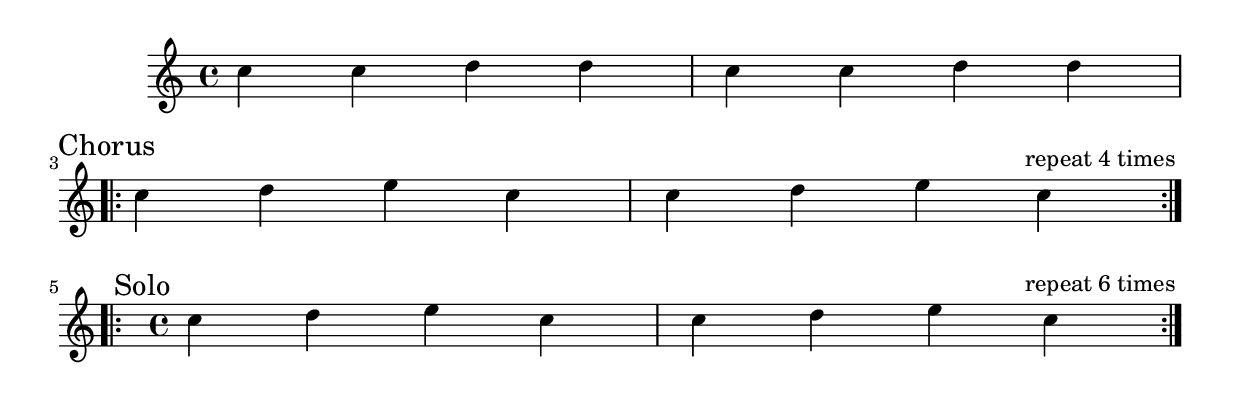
\version "2.18.2"

chorus = \relative c'' { c d e c | c d e c | \break}
verse = \relative c'' { c c d d | c c d d | \break }

repeatMark =
#(define-music-function
  (parser location volte visible)
  (number? boolean?)
  (if visible
      #{
        \once \override Score.RehearsalMark #'break-visibility =
        #begin-of-line-invisible
        \once \override Score.RehearsalMark #'self-alignment-X = #RIGHT
        \once \override Score.RehearsalMark #'font-size = #0
        \mark \markup $(string-join (list "repeat" (number->string volte)
        "times"))
      #}
      #{ #}
      ))

HiddenMeasureAndBarLine = {
  % the hidden measure and bar line
  % \cadenzaOn turns off automatic calculation of bar numbers
  \cadenzaOn
  %  \once \override Score.TimeSignature #'stencil = ##f
  \once \omit Score.TimeSignature
  \time 1/16
  s16 \bar ""
  \cadenzaOff
}

song =
{
  \new Staff
  {
    \verse
    \repeat volta 4
    {
      \mark "Chorus"
      \chorus
      \repeatMark #4 ##t
    }
    \repeat volta 6
    {

      \HiddenMeasureAndBarLine
      \time 4/4

      \mark "Solo"
      \chorus
      \repeatMark #6 ##t
    }
  }
}

\score {
  \song
}
